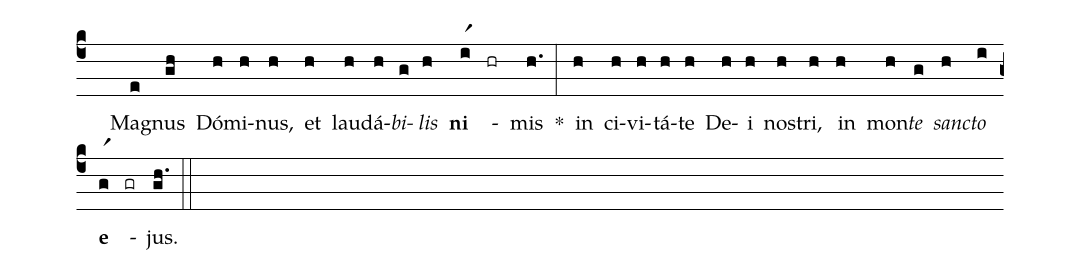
%%
(c4)
( )Ma(e)gnus(gh) Dó(h)mi(h)nus,(h) et(h) lau(h)dá(h)<i>bi</i>(g)<i>lis</i>(h) <b>ni</b>(ir1) -(hr) mis(h.) *(:)
in(h) ci(h)vi(h)tá(h)te(h) De(h)i(h) nos(h)tri,(h) in(h) mon(h)<i>te</i>(g) <i>sanc</i>(h)<i>to</i>(i) <b>e</b>(gr1) -(gr) jus.(gh.) (::)
